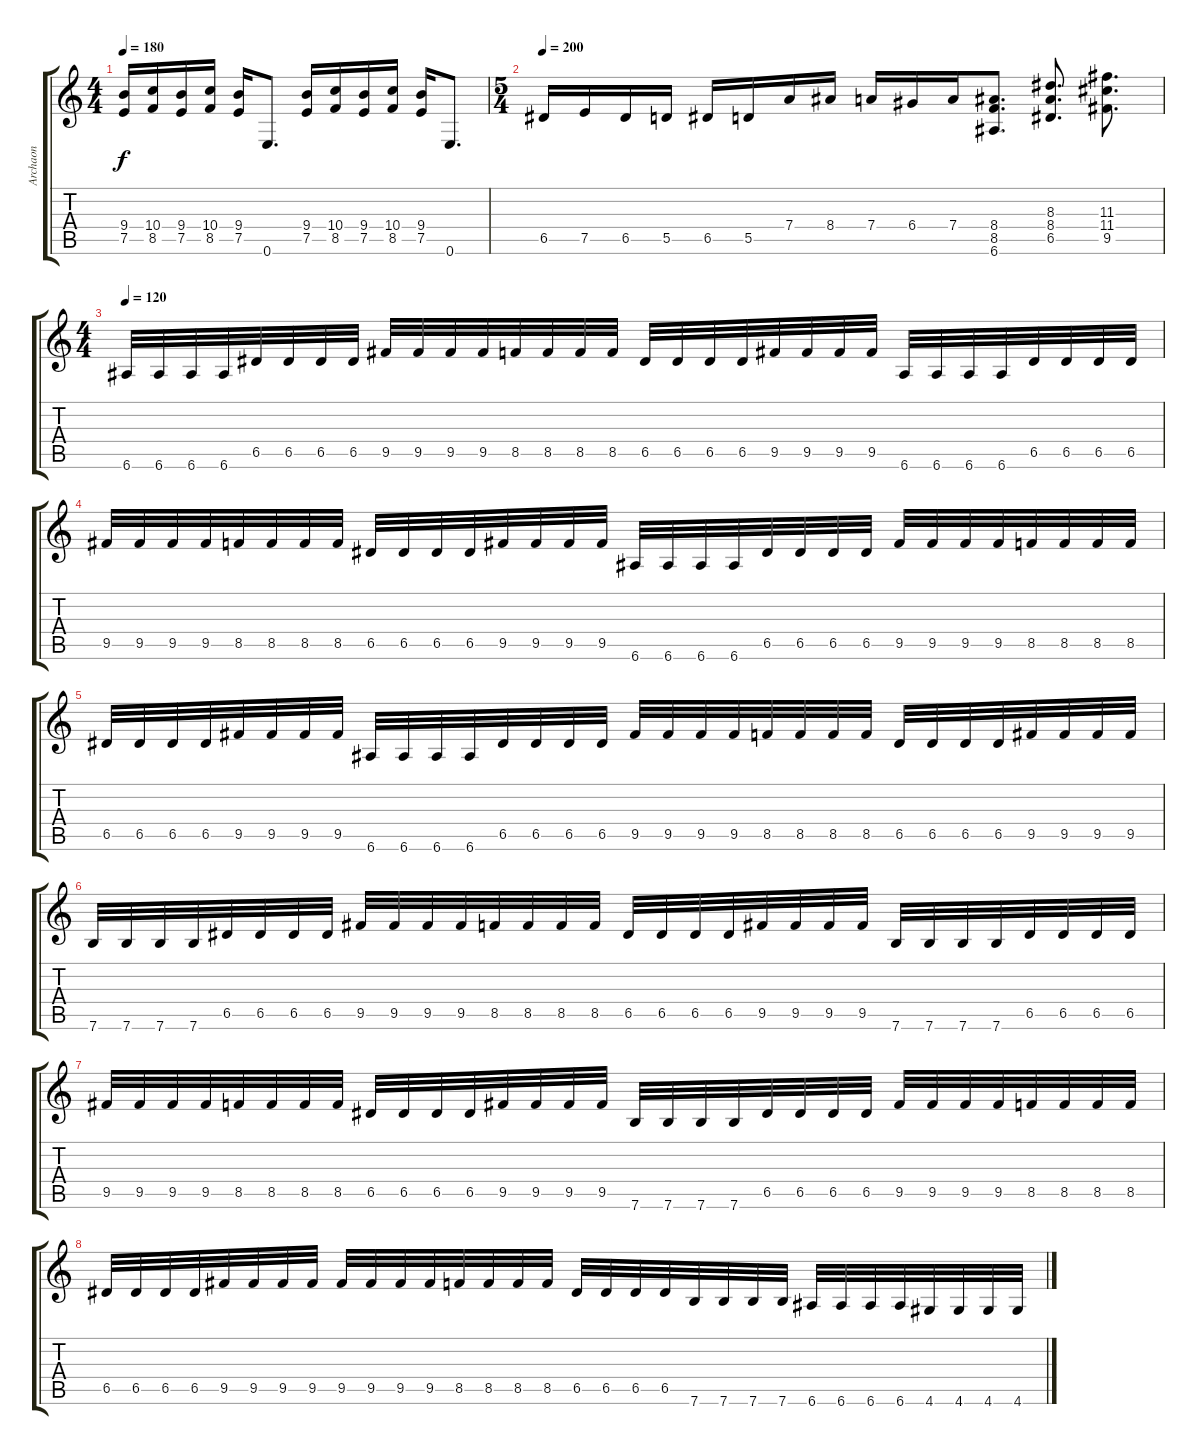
\track ("Archaon" "Archaon") {instrument distortionguitar}
\staff {score tabs}
\tuning (E4 B3 G3 D3 A2 E2) {hide}
\ts (4 4)
\tempo 180
\clef g2
\ks c
(9.4 7.5).16{dy f} (10.4 8.5).16 (9.4 7.5).16 (10.4 8.5).16 (9.4 7.5).16 0.6.8{d} (9.4 7.5).16 (10.4 8.5).16 (9.4 7.5).16 (10.4 8.5).16 (9.4 7.5).16 0.6.8{d} |
\ts (5 4)
\tempo 200
6.5.16 7.5.16 6.5.16 5.5.16 6.5.16 5.5.16 7.4.16 8.4.16 7.4.16 6.4.16 7.4.16 (8.4 8.5 6.6).8{d} (8.3 8.4 6.5).8{d} (11.3 11.4 9.5).8{d} |
\ts (4 4)
\tempo 120
6.6.32 6.6.32 6.6.32 6.6.32 6.5.32 6.5.32 6.5.32 6.5.32 9.5.32 9.5.32 9.5.32 9.5.32 8.5.32 8.5.32 8.5.32 8.5.32 6.5.32 6.5.32 6.5.32 6.5.32 9.5.32 9.5.32 9.5.32 9.5.32 6.6.32 6.6.32 6.6.32 6.6.32 6.5.32 6.5.32 6.5.32 6.5.32 |
9.5.32 9.5.32 9.5.32 9.5.32 8.5.32 8.5.32 8.5.32 8.5.32 6.5.32 6.5.32 6.5.32 6.5.32 9.5.32 9.5.32 9.5.32 9.5.32 6.6.32 6.6.32 6.6.32 6.6.32 6.5.32 6.5.32 6.5.32 6.5.32 9.5.32 9.5.32 9.5.32 9.5.32 8.5.32 8.5.32 8.5.32 8.5.32 |
6.5.32 6.5.32 6.5.32 6.5.32 9.5.32 9.5.32 9.5.32 9.5.32 6.6.32 6.6.32 6.6.32 6.6.32 6.5.32 6.5.32 6.5.32 6.5.32 9.5.32 9.5.32 9.5.32 9.5.32 8.5.32 8.5.32 8.5.32 8.5.32 6.5.32 6.5.32 6.5.32 6.5.32 9.5.32 9.5.32 9.5.32 9.5.32 |
7.6.32 7.6.32 7.6.32 7.6.32 6.5.32 6.5.32 6.5.32 6.5.32 9.5.32 9.5.32 9.5.32 9.5.32 8.5.32 8.5.32 8.5.32 8.5.32 6.5.32 6.5.32 6.5.32 6.5.32 9.5.32 9.5.32 9.5.32 9.5.32 7.6.32 7.6.32 7.6.32 7.6.32 6.5.32 6.5.32 6.5.32 6.5.32 |
9.5.32 9.5.32 9.5.32 9.5.32 8.5.32 8.5.32 8.5.32 8.5.32 6.5.32 6.5.32 6.5.32 6.5.32 9.5.32 9.5.32 9.5.32 9.5.32 7.6.32 7.6.32 7.6.32 7.6.32 6.5.32 6.5.32 6.5.32 6.5.32 9.5.32 9.5.32 9.5.32 9.5.32 8.5.32 8.5.32 8.5.32 8.5.32 |
6.5.32 6.5.32 6.5.32 6.5.32 9.5.32 9.5.32 9.5.32 9.5.32 9.5.32 9.5.32 9.5.32 9.5.32 8.5.32 8.5.32 8.5.32 8.5.32 6.5.32 6.5.32 6.5.32 6.5.32 7.6.32 7.6.32 7.6.32 7.6.32 6.6.32 6.6.32 6.6.32 6.6.32 4.6.32 4.6.32 4.6.32 4.6.32
